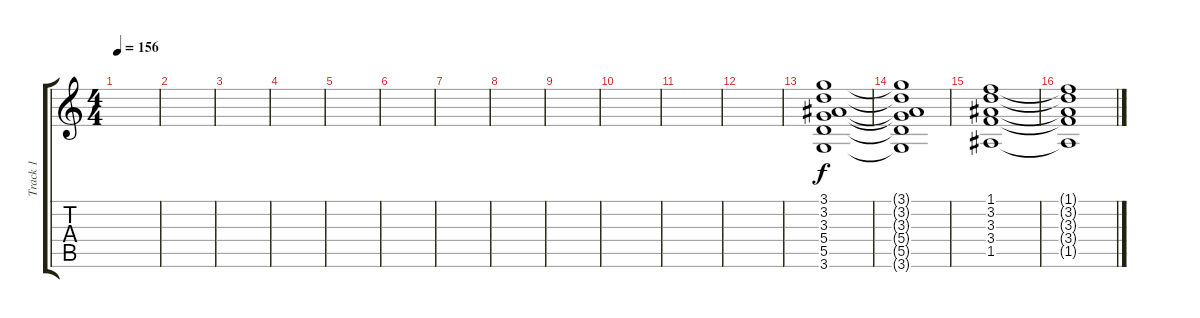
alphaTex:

\track ("Track 1" "Track 1") {instrument acousticguitarnylon}
\staff {score tabs}
\tuning (E4 B3 G3 D3 A2 E2) {hide}
\ts (4 4)
\tempo 156
\clef g2
\ks c
|
|
|
|
|
|
|
|
|
|
|
|
(3.1 3.2 3.3 5.4 5.5 3.6).1 |
(3.1{t} 3.2{t} 3.3{t} 5.4{t} 5.5{t} 3.6{t}).1 |
(1.1 3.2 3.3 3.4 1.5).1 |
(1.1{t} 3.2{t} 3.3{t} 3.4{t} 1.5{t}).1
